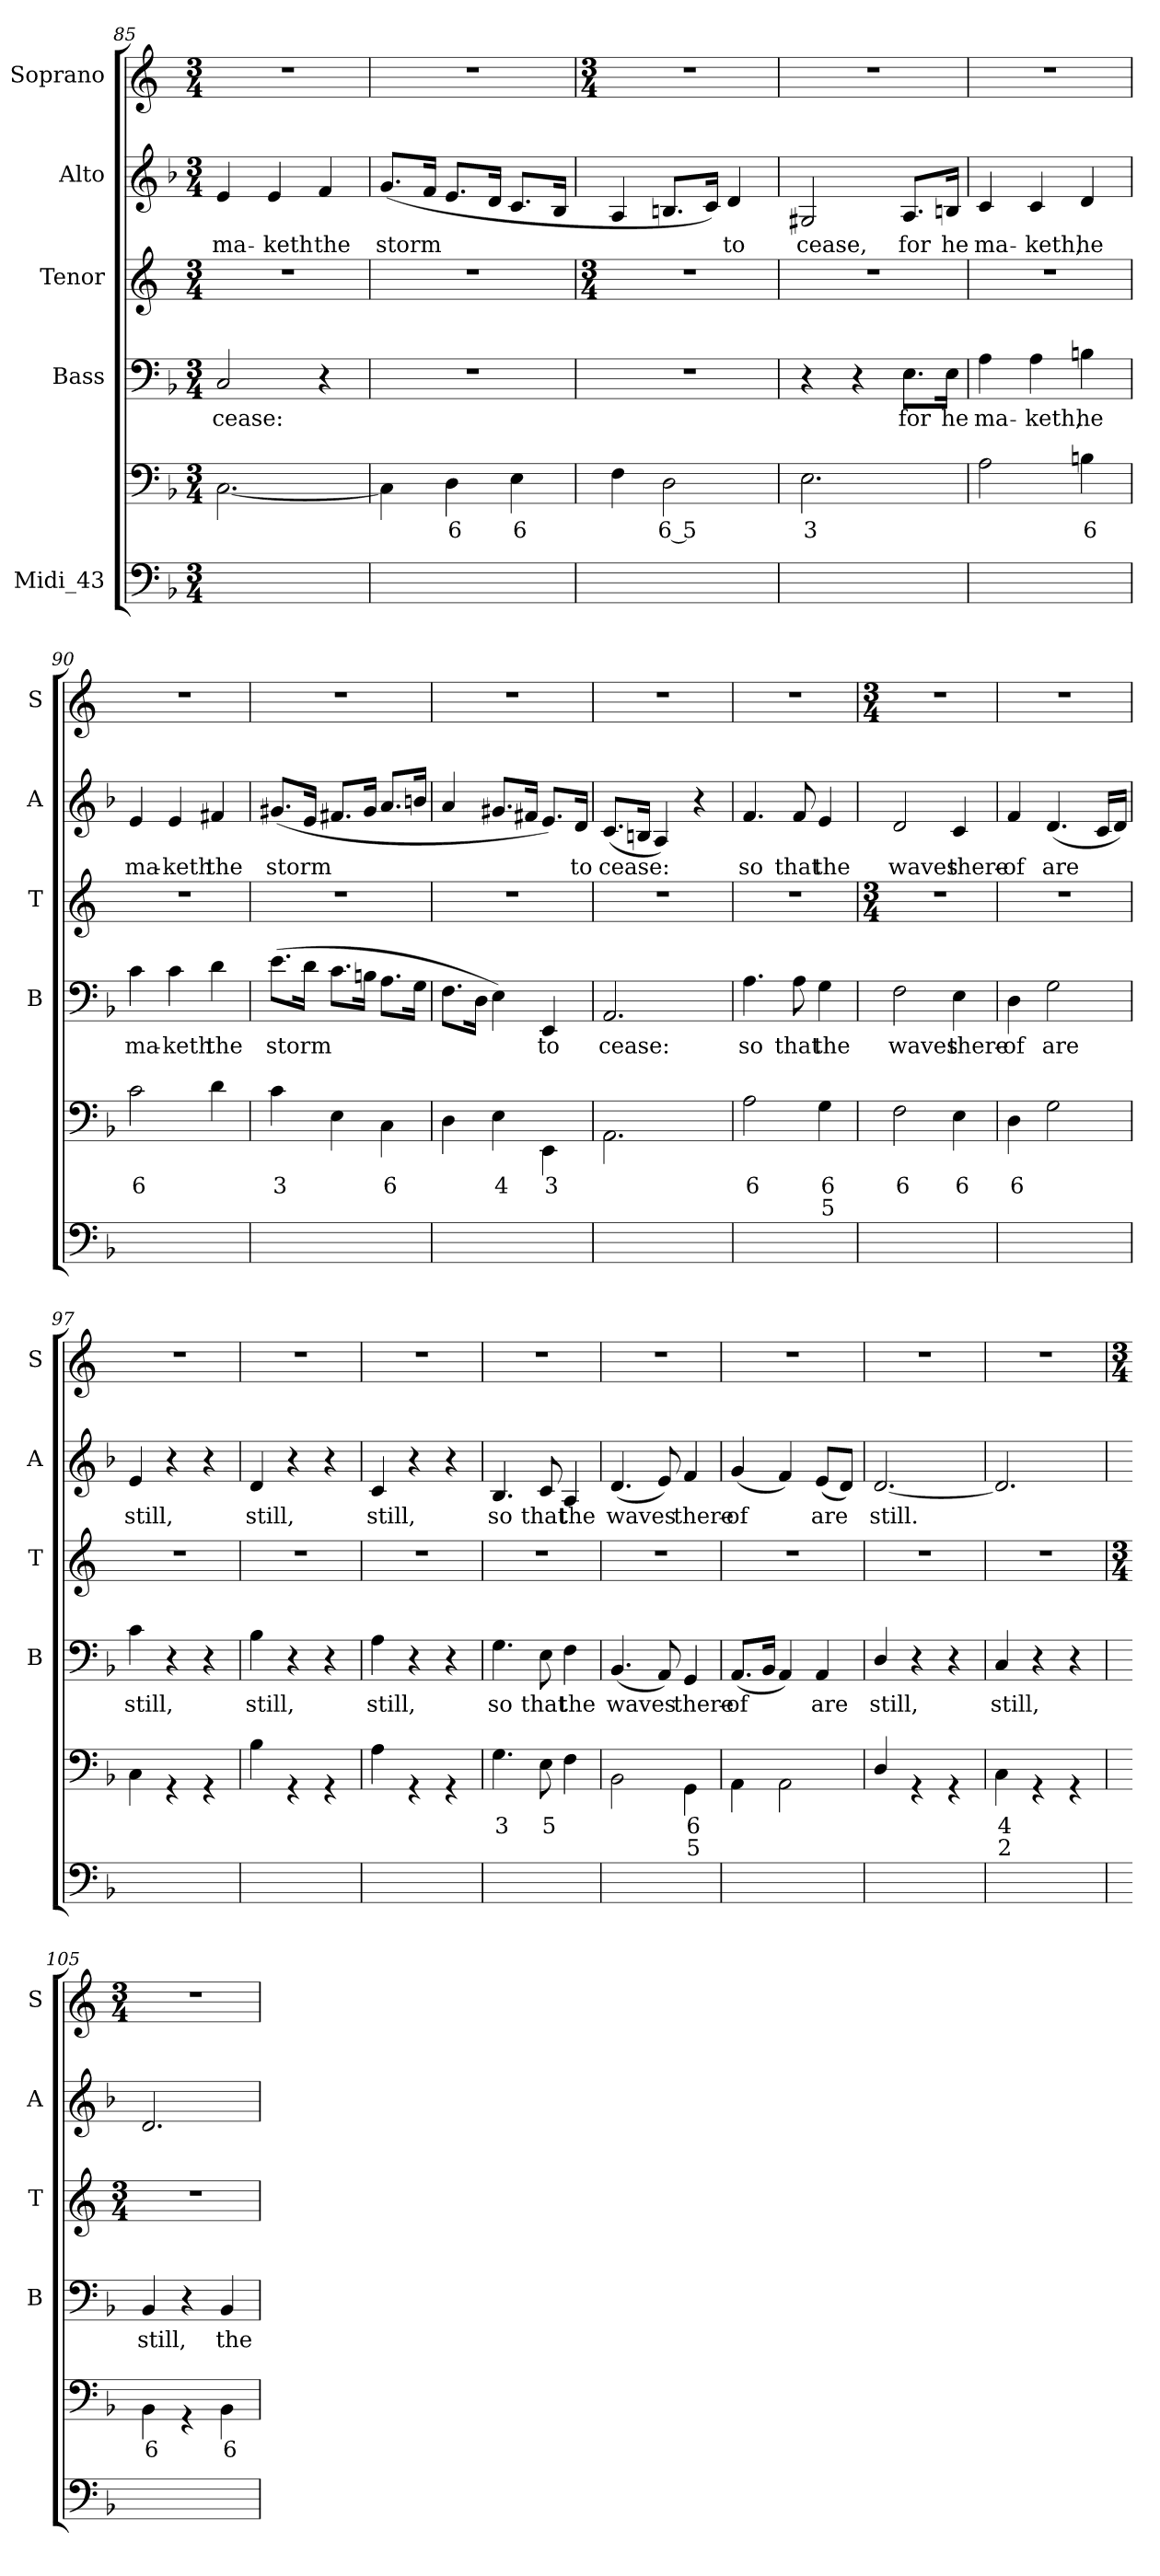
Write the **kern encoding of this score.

**kern	**kern	**text	**text	**kern	**text	**kern	**kern	**text	**kern
*part5	*part5	*part5	*part5	*part4	*part4	*part3	*part2	*part2	*part1
*staff6	*staff5	*staff5	*staff5	*staff4	*staff4	*staff3	*staff2	*staff2	*staff1
*I"Midi_43	*	*	*	*I"Bass	*	*I"Tenor	*I"Alto	*	*I"Soprano
*	*	*	*	*I'B	*	*I'T	*I'A	*	*I'S
*clefF4	*clefF4	*	*	*clefF4	*	*clefG2	*clefG2	*	*clefG2
*k[b-]	*k[b-]	*	*	*k[b-]	*	*k[]	*k[b-]	*	*k[]
*M3/4	*M3/4	*	*	*M3/4	*	*M3/4	*M3/4	*	*M3/4
=85	=85	=85	=85	=85	=85	=85	=85	=85	=85
*	*^	*	*	*	*	*	*	*	*
!	!	!	!	!	!	!LO:LY:b	!	!	!LO:LY:b	!
2.ryy	2.ryy	[2.C\	.	.	2C/	cease:	2.r	4e/	ma-	2.r
!	!	!	!	!	!	!	!	!	!LO:LY:b	!
.	.	.	.	.	.	.	.	4e/	-keth	.
!	!	!	!	!	!	!	!	!	!LO:LY:b	!
.	.	.	.	.	4r	.	.	4f/	the	.
!!LO:LB:g=z
=86	=86	=86	=86	=86	=86	=86	=86	=86	=86	=86
!	!	!	!	!	!	!	!	!	!LO:LY:b	!
2.ryy	2.ryy	4C\]	.	.	2.r	.	2.r	(<8.g/L	storm	2.r
.	.	.	.	.	.	.	.	16f/Jk	.	.
!	!	!	!LO:LY:b	!	!	!	!	!	!	!
.	.	4D\	6	.	.	.	.	8.e/L	.	.
.	.	.	.	.	.	.	.	16d/Jk	.	.
!	!	!	!LO:LY:b	!	!	!	!	!	!	!
.	.	4E\	6	.	.	.	.	8.c/L	.	.
.	.	.	.	.	.	.	.	16B-/Jk	.	.
!!LO:PB:g=z
=87	=87	=87	=87	=87	=87	=87	=87	=87	=87	=87
*	*	*	*	*	*	*	*M3/4	*	*	*M3/4
2.ryy	2.ryy	4F\	.	.	2.r	.	2.r	4A/	.	2.r
!	!	!	!LO:LY:b	!	!	!	!	!	!	!
.	.	2D\	6 5	.	.	.	.	8.Bn/L	.	.
.	.	.	.	.	.	.	.	16c/Jk)	.	.
!	!	!	!	!	!	!	!	!	!LO:LY:b	!
.	.	.	.	.	.	.	.	4d/	to	.
=88	=88	=88	=88	=88	=88	=88	=88	=88	=88	=88
!	!	!	!LO:LY:b	!	!	!	!	!	!LO:LY:b	!
2.ryy	2.ryy	2.E\	3	.	4r	.	2.r	2G#X/	cease,	2.r
.	.	.	.	.	4r	.	.	.	.	.
!	!	!	!	!	!	!LO:LY:b	!	!	!LO:LY:b	!
.	.	.	.	.	8.E\L	for	.	8.A/L	for	.
!	!	!	!	!	!	!LO:LY:b	!	!	!LO:LY:b	!
.	.	.	.	.	16E\Jk	he	.	16Bn/Jk	he	.
=89	=89	=89	=89	=89	=89	=89	=89	=89	=89	=89
!	!	!	!	!	!	!LO:LY:b	!	!	!LO:LY:b	!
2.ryy	2.ryy	2A\	.	.	4A\	ma-	2.r	4c/	ma-	2.r
!	!	!	!	!	!	!LO:LY:b	!	!	!LO:LY:b	!
.	.	.	.	.	4A\	-keth,	.	4c/	-keth,	.
!	!	!	!LO:LY:b	!	!	!LO:LY:b	!	!	!LO:LY:b	!
.	.	4Bn\	6	.	4Bn\	he	.	4d/	he	.
=90	=90	=90	=90	=90	=90	=90	=90	=90	=90	=90
!	!	!	!LO:LY:b	!	!	!LO:LY:b	!	!	!LO:LY:b	!
2.ryy	2.ryy	2c\	6	.	4c\	ma-	2.r	4e/	ma-	2.r
!	!	!	!	!	!	!LO:LY:b	!	!	!LO:LY:b	!
.	.	.	.	.	4c\	-keth	.	4e/	-keth	.
!	!	!	!	!	!	!LO:LY:b	!	!	!LO:LY:b	!
.	.	4d\	.	.	4d\	the	.	4f#X/	the	.
=91	=91	=91	=91	=91	=91	=91	=91	=91	=91	=91
!	!	!	!LO:LY:b	!	!	!LO:LY:b	!	!	!LO:LY:b	!
2.ryy	2.ryy	4c\	3	.	(>8.e\L	storm	2.r	(<8.g#X/L	storm	2.r
.	.	.	.	.	16d\Jk	.	.	16e/Jk	.	.
.	.	4E\	.	.	8.c\L	.	.	8.f#X/L	.	.
.	.	.	.	.	16Bn\Jk	.	.	16g#/Jk	.	.
!	!	!	!LO:LY:b	!	!	!	!	!	!	!
.	.	4C\	6	.	8.A\L	.	.	8.a/L	.	.
.	.	.	.	.	16G\Jk	.	.	16bn/Jk	.	.
=92	=92	=92	=92	=92	=92	=92	=92	=92	=92	=92
2.ryy	2.ryy	4D\	.	.	8.F\L	.	2.r	4a/	.	2.r
.	.	.	.	.	16D\Jk	.	.	.	.	.
!	!	!	!LO:LY:b	!	!	!	!	!	!	!
.	.	4E\	4	.	4E\)	.	.	8.g#X/L	.	.
.	.	.	.	.	.	.	.	16f#X/Jk	.	.
!	!	!	!LO:LY:b	!	!	!LO:LY:b	!	!	!	!
.	.	4EE\	3	.	4EE/	to	.	8.e/L)	.	.
!	!	!	!	!	!	!	!	!	!LO:LY:b	!
.	.	.	.	.	.	.	.	16d/Jk	to	.
=93	=93	=93	=93	=93	=93	=93	=93	=93	=93	=93
!	!	!	!	!	!	!LO:LY:b	!	!	!LO:LY:b	!
2.ryy	2.ryy	2.AA\	.	.	2.AA/	cease:	2.r	(<8.c/L	cease:	2.r
.	.	.	.	.	.	.	.	16Bn/Jk	.	.
.	.	.	.	.	.	.	.	4A/)	.	.
.	.	.	.	.	.	.	.	4r	.	.
!!LO:LB:g=z
=94	=94	=94	=94	=94	=94	=94	=94	=94	=94	=94
!	!	!	!LO:LY:b	!	!	!LO:LY:b	!	!	!LO:LY:b	!
2.ryy	2.ryy	2A\	6	.	4.A\	so	2.r	4.f/	so	2.r
!	!	!	!	!	!	!LO:LY:b	!	!	!LO:LY:b	!
.	.	.	.	.	8A\	that	.	8f/	that	.
!	!	!	!LO:LY:b	!LO:LY:b	!	!LO:LY:b	!	!	!LO:LY:b	!
.	.	4G\	6	5	4G\	the	.	4e/	the	.
!!LO:PB:g=z
=95	=95	=95	=95	=95	=95	=95	=95	=95	=95	=95
*	*	*	*	*	*	*	*M3/4	*	*	*M3/4
!	!	!	!LO:LY:b	!	!	!LO:LY:b	!	!	!LO:LY:b	!
2.ryy	2.ryy	2F\	6	.	2F\	waves	2.r	2d/	waves	2.r
!	!	!	!LO:LY:b	!	!	!LO:LY:b	!	!	!LO:LY:b	!
.	.	4E\	6	.	4E\	there-	.	4c/	there-	.
=96	=96	=96	=96	=96	=96	=96	=96	=96	=96	=96
!	!	!	!LO:LY:b	!	!	!LO:LY:b	!	!	!LO:LY:b	!
2.ryy	2.ryy	4D\	6	.	4D\	-of	2.r	4f/	-of	2.r
!	!	!	!	!	!	!LO:LY:b	!	!	!LO:LY:b	!
.	.	2G\	.	.	2G\	are	.	(<4.d/	are	.
.	.	.	.	.	.	.	.	16c/LL	.	.
.	.	.	.	.	.	.	.	16d/JJ)	.	.
=97	=97	=97	=97	=97	=97	=97	=97	=97	=97	=97
!	!	!	!	!	!	!LO:LY:b	!	!	!LO:LY:b	!
2.ryy	2.ryy	4C\	.	.	4c\	still,	2.r	4e/	still,	2.r
.	.	4r	.	.	4r	.	.	4r	.	.
.	.	4r	.	.	4r	.	.	4r	.	.
=98	=98	=98	=98	=98	=98	=98	=98	=98	=98	=98
!	!	!	!	!	!	!LO:LY:b	!	!	!LO:LY:b	!
2.ryy	2.ryy	4B-\	.	.	4B-\	still,	2.r	4d/	still,	2.r
.	.	4r	.	.	4r	.	.	4r	.	.
.	.	4r	.	.	4r	.	.	4r	.	.
=99	=99	=99	=99	=99	=99	=99	=99	=99	=99	=99
!	!	!	!	!	!	!LO:LY:b	!	!	!LO:LY:b	!
2.ryy	2.ryy	4A\	.	.	4A\	still,	2.r	4c/	still,	2.r
.	.	4r	.	.	4r	.	.	4r	.	.
.	.	4r	.	.	4r	.	.	4r	.	.
=100	=100	=100	=100	=100	=100	=100	=100	=100	=100	=100
!	!	!	!LO:LY:b	!	!	!LO:LY:b	!	!	!LO:LY:b	!
2.ryy	2.ryy	4.G\	3	.	4.G\	so	2.r	4.B-/	so	2.r
!	!	!	!LO:LY:b	!	!	!LO:LY:b	!	!	!LO:LY:b	!
.	.	8E\	5	.	8E\	that	.	8c/	that	.
!	!	!	!	!	!	!LO:LY:b	!	!	!LO:LY:b	!
.	.	4F\	.	.	4F\	the	.	4A/	the	.
=101	=101	=101	=101	=101	=101	=101	=101	=101	=101	=101
!	!	!	!	!	!	!LO:LY:b	!	!	!LO:LY:b	!
2.ryy	2.ryy	2BB-\	.	.	(<4.BB-/	waves	2.r	(<4.d/	waves	2.r
.	.	.	.	.	8AA/)	.	.	8e/)	.	.
!	!	!	!LO:LY:b	!LO:LY:b	!	!LO:LY:b	!	!	!LO:LY:b	!
.	.	4GG\	6	5	4GG/	there-	.	4f/	there-	.
=102	=102	=102	=102	=102	=102	=102	=102	=102	=102	=102
!	!	!	!	!	!	!LO:LY:b	!	!	!LO:LY:b	!
2.ryy	2.ryy	4AA\	.	.	(<8.AA/L	-of	2.r	(<4g/	-of	2.r
.	.	.	.	.	16BB-/Jk	.	.	.	.	.
.	.	2AA\	.	.	4AA/)	.	.	4f/)	.	.
!	!	!	!	!	!	!LO:LY:b	!	!	!LO:LY:b	!
.	.	.	.	.	4AA/	are	.	(<8e/L	are	.
.	.	.	.	.	.	.	.	8d/J)	.	.
=103	=103	=103	=103	=103	=103	=103	=103	=103	=103	=103
!	!	!	!	!	!	!LO:LY:b	!	!	!LO:LY:b	!
2.ryy	2.ryy	4D/	.	.	4D/	still,	2.r	[2.d/	still.	2.r
.	.	4r	.	.	4r	.	.	.	.	.
.	.	4r	.	.	4r	.	.	.	.	.
=104	=104	=104	=104	=104	=104	=104	=104	=104	=104	=104
!	!	!	!LO:LY:b	!LO:LY:b	!	!LO:LY:b	!	!	!	!
2.ryy	2.ryy	4C\	4	2	4C/	still,	2.r	2.d/]	.	2.r
.	.	4r	.	.	4r	.	.	.	.	.
.	.	4r	.	.	4r	.	.	.	.	.
!!LO:LB:g=z
=105	=105	=105	=105	=105	=105	=105	=105	=105	=105	=105
*	*	*	*	*	*	*	*M3/4	*	*	*M3/4
!	!	!	!LO:LY:b	!	!	!LO:LY:b	!	!	!	!
2.ryy	2.ryy	4BB-\	6	.	4BB-/	still,	2.r	2.d/	.	2.r
.	.	4r	.	.	4r	.	.	.	.	.
!	!	!	!LO:LY:b	!	!	!LO:LY:b	!	!	!	!
.	.	4BB-\	6	.	4BB-/	the	.	.	.	.
*	*v	*v	*	*	*	*	*	*	*	*
=	=	=	=	=	=	=	=	=	=
*-	*-	*-	*-	*-	*-	*-	*-	*-	*-
